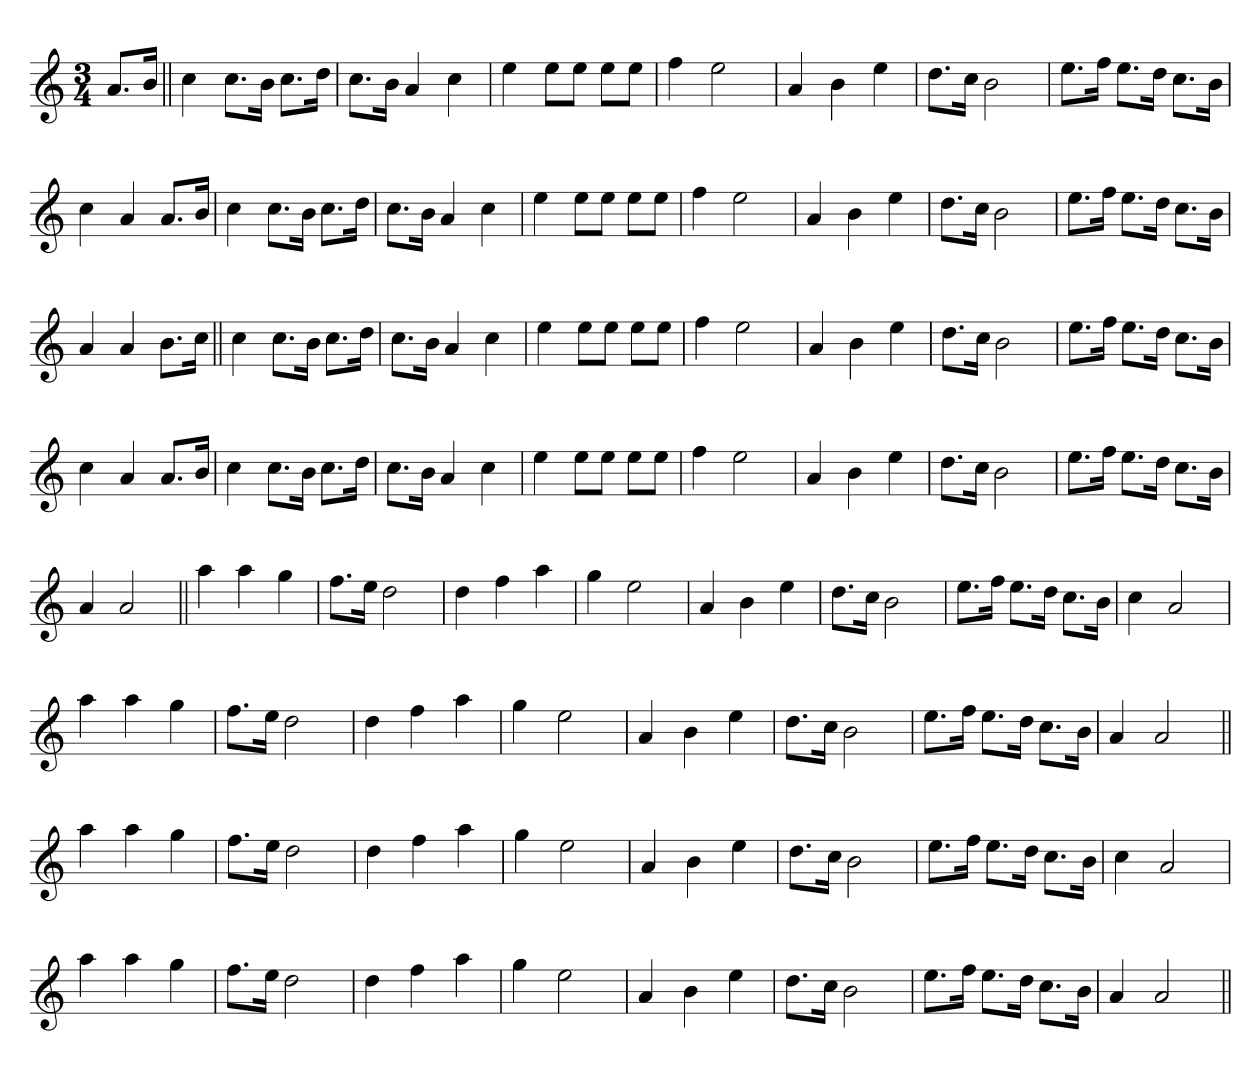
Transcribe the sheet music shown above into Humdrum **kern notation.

**kern
*part1
*staff1
*clefG2
*k[]
*M3/4
=1
8.aL
16bJk
=||
4cc
8.ccL
16bJk
8.ccL
16ddJk
=
8.ccL
16bJk
4a
4cc
=
4ee
8eeL
8eeJ
8eeL
8eeJ
=
4ff
2ee
=
4a
4b
4ee
=
8.ddL
16ccJk
2b
=
8.eeL
16ffJk
8.eeL
16ddJk
8.ccL
16bJk
=
4cc
4a
8.aL
16bJk
=
4cc
8.ccL
16bJk
8.ccL
16ddJk
=
8.ccL
16bJk
4a
4cc
=
4ee
8eeL
8eeJ
8eeL
8eeJ
=
4ff
2ee
=
4a
4b
4ee
=
8.ddL
16ccJk
2b
=
8.eeL
16ffJk
8.eeL
16ddJk
8.ccL
16bJk
=
4a
4a
8.bL
16ccJk
=||
4cc
8.ccL
16bJk
8.ccL
16ddJk
=
8.ccL
16bJk
4a
4cc
=
4ee
8eeL
8eeJ
8eeL
8eeJ
=
4ff
2ee
=
4a
4b
4ee
=
8.ddL
16ccJk
2b
=
8.eeL
16ffJk
8.eeL
16ddJk
8.ccL
16bJk
=
4cc
4a
8.aL
16bJk
=
4cc
8.ccL
16bJk
8.ccL
16ddJk
=
8.ccL
16bJk
4a
4cc
=
4ee
8eeL
8eeJ
8eeL
8eeJ
=
4ff
2ee
=
4a
4b
4ee
=
8.ddL
16ccJk
2b
=
8.eeL
16ffJk
8.eeL
16ddJk
8.ccL
16bJk
=
4a
2a
=||
4aa
4aa
4gg
=
8.ffL
16eeJk
2dd
=
4dd
4ff
4aa
=
4gg
2ee
=
4a
4b
4ee
=
8.ddL
16ccJk
2b
=
8.eeL
16ffJk
8.eeL
16ddJk
8.ccL
16bJk
=
4cc
2a
=
4aa
4aa
4gg
=
8.ffL
16eeJk
2dd
=
4dd
4ff
4aa
=
4gg
2ee
=
4a
4b
4ee
=
8.ddL
16ccJk
2b
=
8.eeL
16ffJk
8.eeL
16ddJk
8.ccL
16bJk
=
4a
2a
=||
4aa
4aa
4gg
=
8.ffL
16eeJk
2dd
=
4dd
4ff
4aa
=
4gg
2ee
=
4a
4b
4ee
=
8.ddL
16ccJk
2b
=
8.eeL
16ffJk
8.eeL
16ddJk
8.ccL
16bJk
=
4cc
2a
=
4aa
4aa
4gg
=
8.ffL
16eeJk
2dd
=
4dd
4ff
4aa
=
4gg
2ee
=
4a
4b
4ee
=
8.ddL
16ccJk
2b
=
8.eeL
16ffJk
8.eeL
16ddJk
8.ccL
16bJk
=
4a
2a
=||
*-
